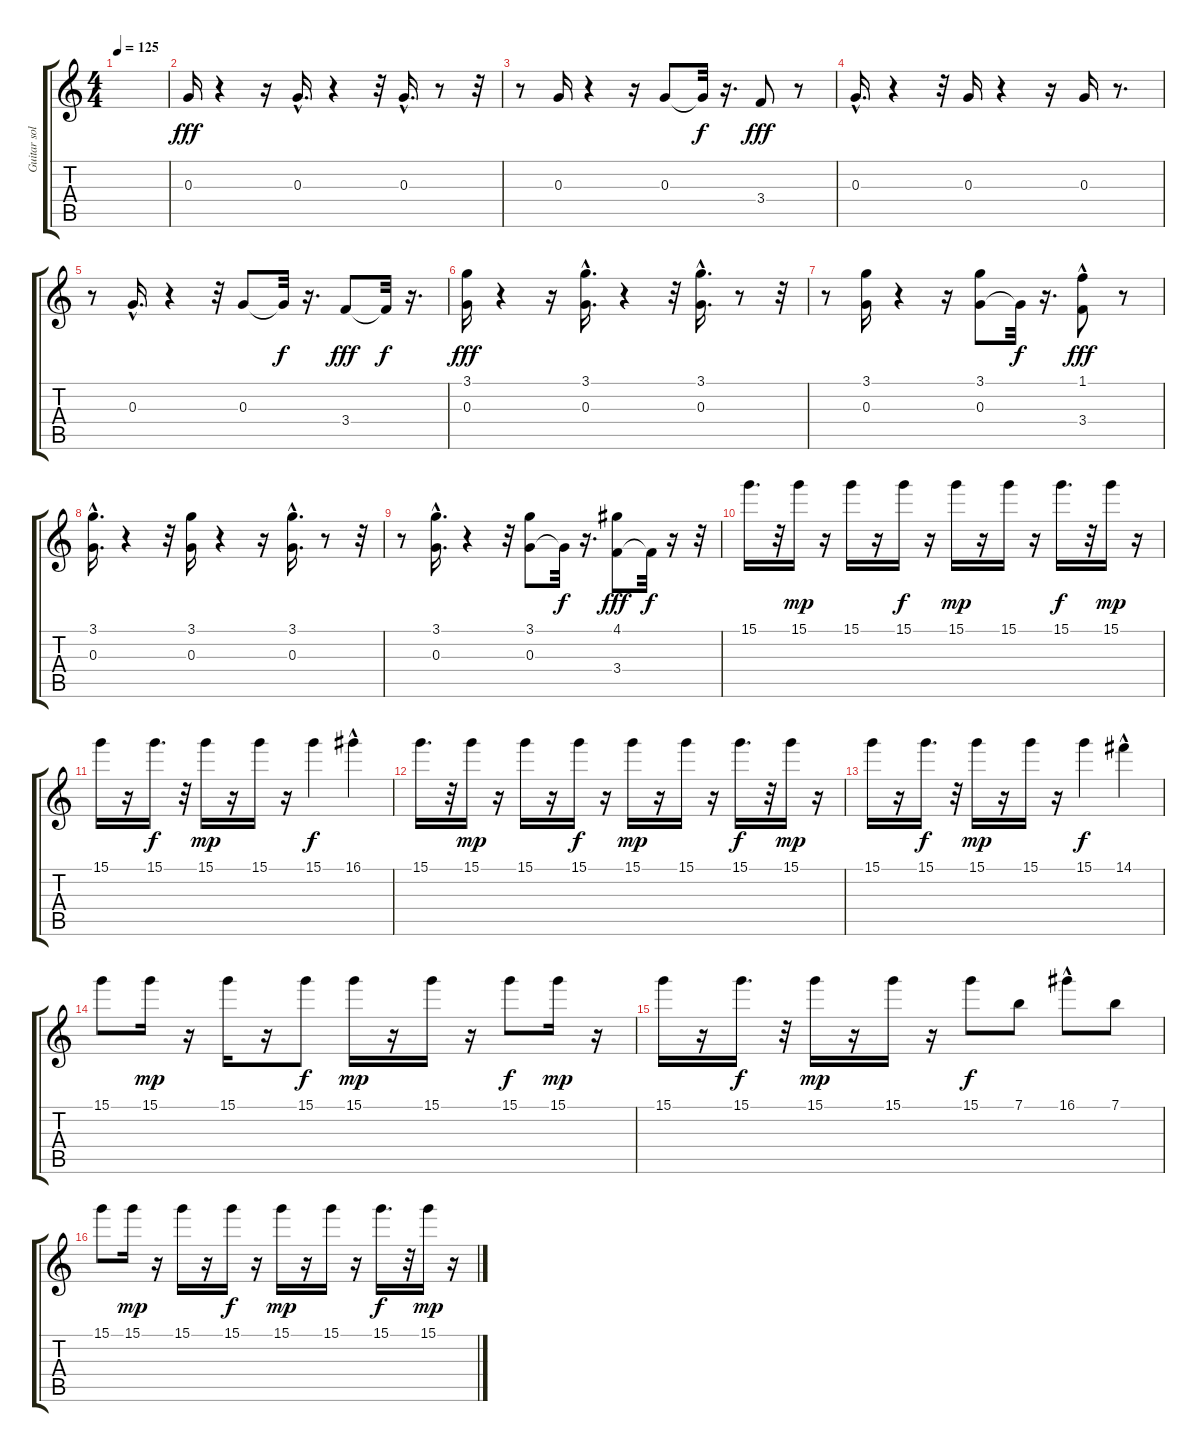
\track ("Guitar solo" "Guitar sol") {instrument distortionguitar}
\staff {score tabs}
\tuning (E4 B3 G3 D3 A2 E2) {hide}
\ts (4 4)
\tempo 125
\clef g2
\ks c
|
0.3.16{dy fff} r.4 r.16 0.3{hac}.16{d} r.4 r.32 0.3{hac}.16{d} r.8 r.32 |
r.8 0.3.16 r.4 r.16 0.3.8 0.3{t}.32{dy f} r.16{d} 3.4.8{dy fff} r.8 |
0.3{hac}.16{d} r.4 r.32 0.3.16 r.4 r.16 0.3.16 r.8{d} |
r.8 0.3{hac}.16{d} r.4 r.32 0.3.8 0.3{t}.32{dy f} r.16{d} 3.4.8{dy fff} 3.4{t}.32{dy f} r.16{d} |
(3.1 0.3).16{dy fff} r.4 r.16 (3.1 0.3{hac}).16{d} r.4 r.32 (3.1 0.3{hac}).16{d} r.8 r.32 |
r.8 (3.1 0.3).16 r.4 r.16 (3.1 0.3).8 0.3{t}.32{dy f} r.16{d} (1.1{hac} 3.4).8{dy fff} r.8 |
(3.1 0.3{hac}).16{d} r.4 r.32 (3.1 0.3).16 r.4 r.16 (3.1{hac} 0.3).16{d} r.8 r.32 |
r.8 (3.1{hac} 0.3{hac}).16{d} r.4 r.32 (3.1 0.3).8 0.3{t}.32{dy f} r.16{d} (4.1 3.4).8{dy fff} 3.4{t}.32{dy f} r.16 r.32 |
15.1.16{d} r.32 15.1.16{dy mp} r.16 15.1.16 r.16 15.1.16{dy f} r.16 15.1.16{dy mp} r.16 15.1.16 r.16 15.1.16{d dy f} r.32 15.1.16{dy mp} r.16 |
15.1.16 r.16 15.1.16{d dy f} r.32 15.1.16{dy mp} r.16 15.1.16 r.16 15.1.4{dy f} 16.1{hac}.4 |
15.1.16{d} r.32 15.1.16{dy mp} r.16 15.1.16 r.16 15.1.16{dy f} r.16 15.1.16{dy mp} r.16 15.1.16 r.16 15.1.16{d dy f} r.32 15.1.16{dy mp} r.16 |
15.1.16 r.16 15.1.16{d dy f} r.32 15.1.16{dy mp} r.16 15.1.16 r.16 15.1.4{dy f} 14.1{hac}.4 |
15.1.8 15.1.16{dy mp} r.16 15.1.16 r.16 15.1.8{dy f} 15.1.16{dy mp} r.16 15.1.16 r.16 15.1.8{dy f} 15.1.16{dy mp} r.16 |
15.1.16 r.16 15.1.16{d dy f} r.32 15.1.16{dy mp} r.16 15.1.16 r.16 15.1.8{dy f} 7.1.8 16.1{hac}.8 7.1.8 |
15.1.8 15.1.16{dy mp} r.16 15.1.16 r.16 15.1.16{dy f} r.16 15.1.16{dy mp} r.16 15.1.16 r.16 15.1.16{d dy f} r.32 15.1.16{dy mp} r.16
